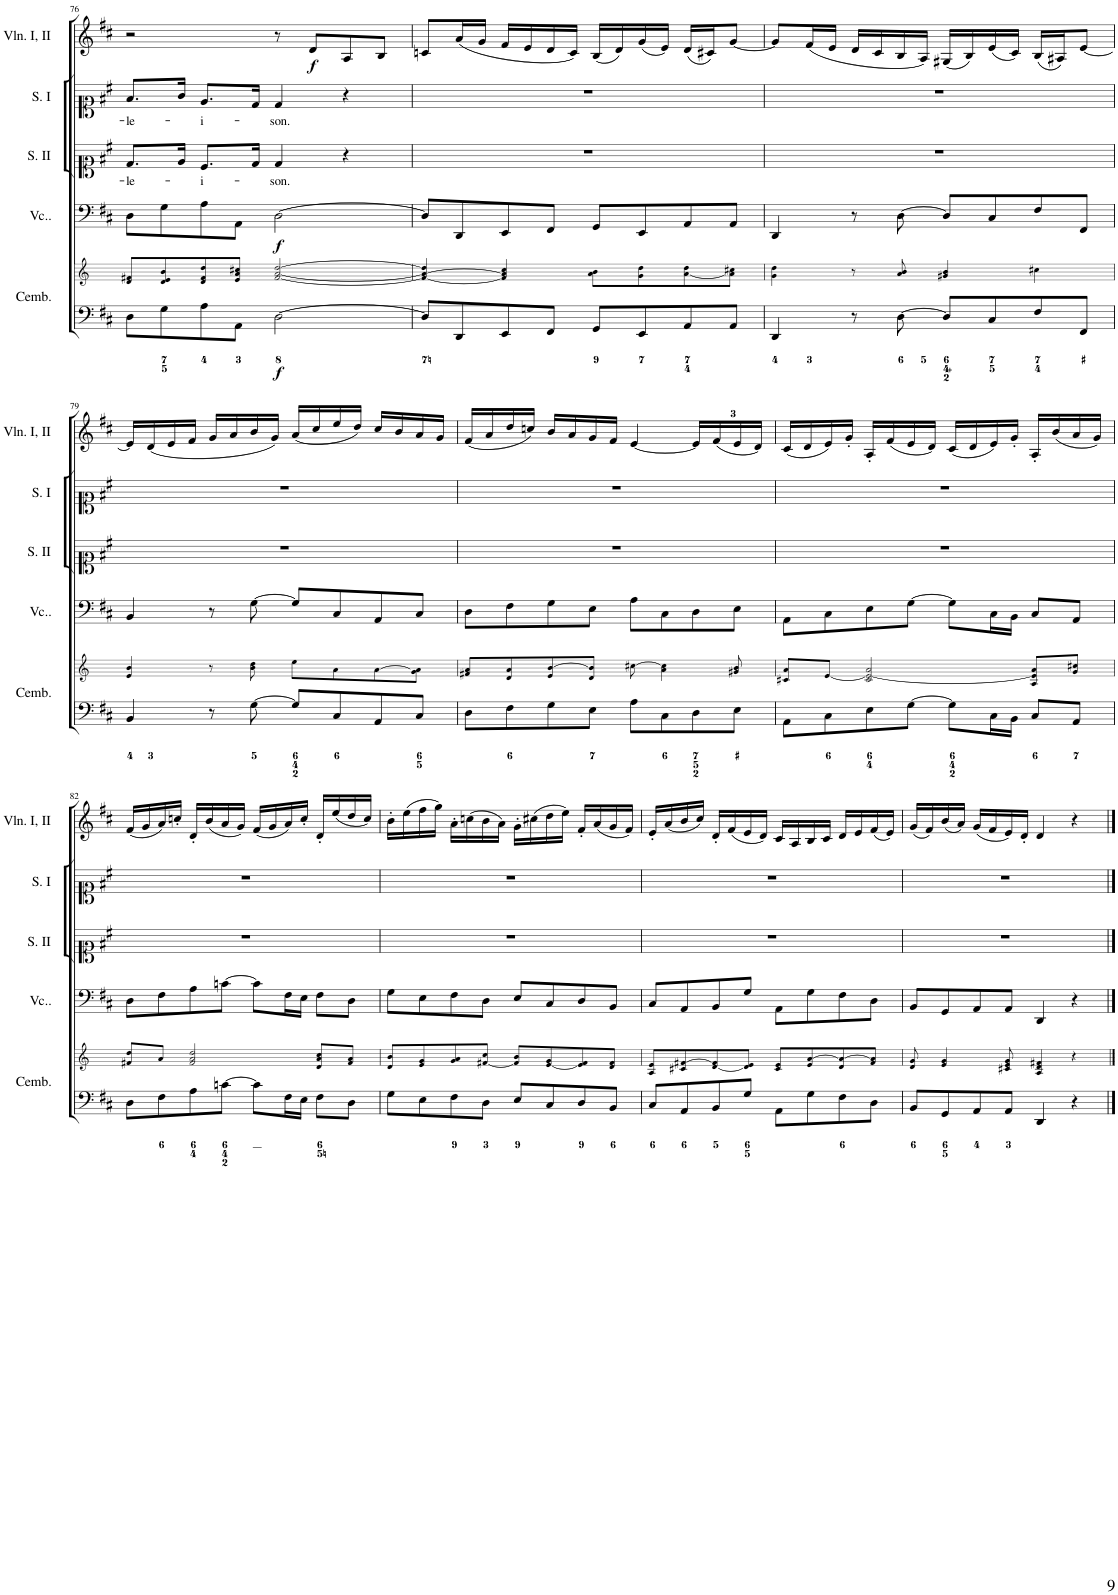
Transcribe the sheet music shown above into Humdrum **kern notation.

**kern	**kern	**dynam	**kern	**dynam	**kern	**text	**kern	**text	**kern	**dynam
*part5	*part5	*part5	*part4	*part4	*part3	*part3	*part2	*part2	*part1	*part1
*staff6	*staff5	*staff5/6	*staff4	*staff4	*staff3	*staff3	*staff2	*staff2	*staff1	*staff1
*I"Cembalo	*	*	*I"Violincello	*	*I"Soprano II	*	*I"Soprano I	*	*I"Violino I, II	*
*I'Cemb.	*	*	*I'Vc..	*	*I'S. II	*	*I'S. I	*	*I'Vln. I, II	*
!!LO:PB:g=z
*clefF4	*clefG2	*	*clefF4	*	*clefC1	*	*clefC1	*	*clefG2	*
*k[f#c#]	*	*	*k[f#c#]	*	*k[f#c#]	*	*k[f#c#]	*	*k[f#c#]	*
*M4/4	*M4/4	*	*M4/4	*	*M4/4	*	*M4/4	*	*M4/4	*
*met(c)	*met(c)	*	*met(c)	*	*met(c)	*	*met(c)	*	*met(c)	*
=76	=76	=76	=76	=76	=76	=76	=76	=76	=76	=76
!	!	!	!	!	!	!LO:LY:b	!	!LO:LY:b	!	!
8D\L	8d/ 8f#X/L	.	8D\L	.	8.d/L	-le-	8.f#/L	-le-	2r	.
8G\	8d/ 8e/ 8b/	.	8G\	.	.	.	.	.	.	.
.	.	.	.	.	16e/Jk	.	16g/Jk	.	.	.
!	!	!	!	!	!	!LO:LY:b	!	!LO:LY:b	!	!
8A\	8d/ 8f#/ 8dd/	.	8A\	.	8.c#/L	-i-	8.e/L	-i-	.	.
8AA\J	8e/ 8a/ 8cc#X/J	.	8AA\J	.	.	.	.	.	.	.
.	.	.	.	.	16d/Jk	.	16d/Jk	.	.	.
!	!	!LO:DY:b=2	!	!LO:DY:b	!	!LO:LY:b	!	!LO:LY:b	!	!
[2D\	[2f#/ [2a/ [2dd/	f	[2D\	f	4d/	-son.	4d/	-son.	8r	.
!	!	!	!	!	!	!	!	!	!	!LO:DY:b
.	.	.	.	.	.	.	.	.	8d/L	f
.	.	.	.	.	4r	.	4r	.	8A/	.
.	.	.	.	.	.	.	.	.	8B/J	.
=77	=77	=77	=77	=77	=77	=77	=77	=77	=77	=77
8D/L]	4f#/_ 4a/_ 4dd/]	.	8D/L]	.	1r	.	1r	.	8cn/L	.
8DD/	.	.	8DD/	.	.	.	.	.	(16a/L	.
.	.	.	.	.	.	.	.	.	16g/JJ	.
8EE/	4f#/] 4a/] 4cc/	.	8EE/	.	.	.	.	.	16f#/LL	.
.	.	.	.	.	.	.	.	.	16e/	.
8FF#/J	.	.	8FF#/J	.	.	.	.	.	16d/	.
.	.	.	.	.	.	.	.	.	16c/JJ)	.
8GG/L	8a\ 8b\L	.	8GG/L	.	.	.	.	.	(16B/LL	.
.	.	.	.	.	.	.	.	.	16d/)	.
8EE/	8g\ 8dd\	.	8EE/	.	.	.	.	.	(16g/	.
.	.	.	.	.	.	.	.	.	16e/JJ)	.
8AA/	[8a\ 8dd\	.	8AA/	.	.	.	.	.	(16d/LL	.
.	.	.	.	.	.	.	.	.	16c#X/J)	.
8AA/J	8a\] 8cc#X\J	.	8AA/J	.	.	.	.	.	[8g/J	.
=78	=78	=78	=78	=78	=78	=78	=78	=78	=78	=78
4DD/	4g\ 4dd\	.	4DD/	.	1r	.	1r	.	8g/L]	.
.	.	.	.	.	.	.	.	.	(16f#/L	.
.	.	.	.	.	.	.	.	.	16e/JJ	.
8r	8r	.	8r	.	.	.	.	.	16d/LL	.
.	.	.	.	.	.	.	.	.	16c#/	.
[8D\	8a/ 8b/	.	[8D\	.	.	.	.	.	16B/	.
.	.	.	.	.	.	.	.	.	16A/JJ)	.
8D/L]	4g#X/ 4b/	.	8D/L]	.	.	.	.	.	(16G#X/LL	.
.	.	.	.	.	.	.	.	.	16B/)	.
8C#/	.	.	8C#/	.	.	.	.	.	(16e/	.
.	.	.	.	.	.	.	.	.	16c#/JJ)	.
8F#/	4cc#X\	.	8F#/	.	.	.	.	.	(16B/LL	.
.	.	.	.	.	.	.	.	.	16A#X/J)	.
8FF#/J	.	.	8FF#/J	.	.	.	.	.	[8e/J	.
!!LO:LB:g=z
=79	=79	=79	=79	=79	=79	=79	=79	=79	=79	=79
*	*	*	*	*	*^	*	*^	*	*	*
4BB/	4e/ 4b/	.	4BB/	.	1r	4c#	.	1r	4c#	.	16e/LL]	.
.	.	.	.	.	.	.	.	.	.	.	(16d/	.
.	.	.	.	.	.	.	.	.	.	.	16e/	.
.	.	.	.	.	.	.	.	.	.	.	16f#/JJ	.
8r	8r	.	8r	.	.	2.ryy	.	.	2.ryy	.	16g/LL	.
.	.	.	.	.	.	.	.	.	.	.	16a/	.
[8G\	8b\ 8dd\	.	[8G\	.	.	.	.	.	.	.	16b/	.
.	.	.	.	.	.	.	.	.	.	.	16g/JJ)	.
8G/L]	8ee\L	.	8G/L]	.	.	.	.	.	.	.	(16a/LL	.
.	.	.	.	.	.	.	.	.	.	.	16cc#/	.
8C#/	8a\	.	8C#/	.	.	.	.	.	.	.	16ee/	.
.	.	.	.	.	.	.	.	.	.	.	16dd/JJ)	.
8AA/	[8a\	.	8AA/	.	.	.	.	.	.	.	16cc#/LL	.
.	.	.	.	.	.	.	.	.	.	.	16b/	.
8C#/J	8g\ 8a\]J	.	8C#/J	.	.	.	.	.	.	.	16a/	.
.	.	.	.	.	.	.	.	.	.	.	16g/JJ	.
*	*	*	*	*	*v	*v	*	*	*	*	*	*
*	*	*	*	*	*	*	*v	*v	*	*	*
=80	=80	=80	=80	=80	=80	=80	=80	=80	=80	=80
8D\L	8f#X/ 8a/L	.	8D\L	.	1r	.	1r	.	(16f#/LL	.
.	.	.	.	.	.	.	.	.	16a/	.
8F#\	8d/ 8a/	.	8F#\	.	.	.	.	.	16dd/	.
.	.	.	.	.	.	.	.	.	16ccn/JJ)	.
8G\	8e/ [8b/	.	8G\	.	.	.	.	.	16b/LL	.
.	.	.	.	.	.	.	.	.	16a/	.
8E\J	8d/ 8b/]J	.	8E\J	.	.	.	.	.	16g/	.
.	.	.	.	.	.	.	.	.	16f#/JJ	.
8A\L	[8cc#X\	.	8A\L	.	.	.	.	.	[4e/	.
8C#\	4a\ 4cc#\]	.	8C#\	.	.	.	.	.	.	.
8D\	.	.	8D\	.	.	.	.	.	16e/LL]	.
.	.	.	.	.	.	.	.	.	(16f#/	.
8E\J	8g#X/ 8b/	.	8E\J	.	.	.	.	.	16e/	.
.	.	.	.	.	.	.	.	.	16d/JJ)	.
=81	=81	=81	=81	=81	=81	=81	=81	=81	=81	=81
8AA\L	8c#X/ 8a/L	.	8AA\L	.	1r	.	1r	.	(16c#/LL	.
.	.	.	.	.	.	.	.	.	16d/	.
8C#\	[8e/J	.	8C#\	.	.	.	.	.	16e/)	.
.	.	.	.	.	.	.	.	.	16g'/JJ	.
8E\	2c#/ 2e/_ 2a/	.	8E\	.	.	.	.	.	16A'/LL	.
.	.	.	.	.	.	.	.	.	(16f#/	.
[8G\J	.	.	[8G\J	.	.	.	.	.	16e/	.
.	.	.	.	.	.	.	.	.	16d/JJ)	.
8G\L]	.	.	8G\L]	.	.	.	.	.	(16c#/LL	.
.	.	.	.	.	.	.	.	.	16d/	.
16C#\L	.	.	16C#\L	.	.	.	.	.	16e/)	.
16BB\JJ	.	.	16BB\JJ	.	.	.	.	.	16g'/JJ	.
8C#/L	8A/ 8e/] 8a/L	.	8C#/L	.	.	.	.	.	16A'/LL	.
.	.	.	.	.	.	.	.	.	(16b/	.
8AA/J	8g/ 8cc#X/J	.	8AA/J	.	.	.	.	.	16a/	.
.	.	.	.	.	.	.	.	.	16g/JJ)	.
!!LO:LB:g=z
=82	=82	=82	=82	=82	=82	=82	=82	=82	=82	=82
*	*	*	*	*	*^	*	*^	*	*	*
8D\L	8f#X/ 8dd/L	.	8D\L	.	1r	4c#	.	1r	4c#	.	(16f#/LL	.
.	.	.	.	.	.	.	.	.	.	.	16g/	.
8F#\	8a/J	.	8F#\	.	.	.	.	.	.	.	16a/)	.
.	.	.	.	.	.	.	.	.	.	.	16ccn'/JJ	.
8A\	2f#/ 2a/ 2dd/	.	8A\	.	.	2.ryy	.	.	2.ryy	.	16d'/LL	.
.	.	.	.	.	.	.	.	.	.	.	(16b/	.
[8cn\J	.	.	[8cn\J	.	.	.	.	.	.	.	16a/	.
.	.	.	.	.	.	.	.	.	.	.	16g/JJ)	.
8c\L]	.	.	8c\L]	.	.	.	.	.	.	.	(16f#/LL	.
.	.	.	.	.	.	.	.	.	.	.	16g/	.
16F#\L	.	.	16F#\L	.	.	.	.	.	.	.	16a/)	.
16E\JJ	.	.	16E\JJ	.	.	.	.	.	.	.	16cc'/JJ	.
8F#\L	8d/ 8a/ 8cc/L	.	8F#\L	.	.	.	.	.	.	.	16d'/LL	.
.	.	.	.	.	.	.	.	.	.	.	(16ee/	.
8D\J	8f#/ 8a/J	.	8D\J	.	.	.	.	.	.	.	16dd/	.
.	.	.	.	.	.	.	.	.	.	.	16cc/JJ)	.
*	*	*	*	*	*v	*v	*	*	*	*	*	*
*	*	*	*	*	*	*	*v	*v	*	*	*
=83	=83	=83	=83	=83	=83	=83	=83	=83	=83	=83
8G\L	8d/ 8b/L	.	8G\L	.	1r	.	1r	.	16b'\LL	.
.	.	.	.	.	.	.	.	.	(16ee\	.
8E\	8e/ 8g/	.	8E\	.	.	.	.	.	16ff#\	.
.	.	.	.	.	.	.	.	.	16gg\JJ)	.
8F#\	8g/ 8a/	.	8F#\	.	.	.	.	.	16a'\LL	.
.	.	.	.	.	.	.	.	.	(16ccn\	.
8D\J	[8f#X/ 8cc/J	.	8D\J	.	.	.	.	.	16b\	.
.	.	.	.	.	.	.	.	.	16a\JJ)	.
8E/L	8f#/] 8b/L	.	8E/L	.	.	.	.	.	16g'\LL	.
.	.	.	.	.	.	.	.	.	(16cc#X\	.
8C#/	[8e/ 8g/	.	8C#/	.	.	.	.	.	16dd\	.
.	.	.	.	.	.	.	.	.	16ee\JJ)	.
8D/	8e/] 8f#/	.	8D/	.	.	.	.	.	16f#'/LL	.
.	.	.	.	.	.	.	.	.	(16a/	.
8BB/J	8d/ 8f#/J	.	8BB/J	.	.	.	.	.	16g/	.
.	.	.	.	.	.	.	.	.	16f#/JJ)	.
=84	=84	=84	=84	=84	=84	=84	=84	=84	=84	=84
8C#/L	8A/ 8e/L	.	8C#/L	.	1r	.	1r	.	16e'/LL	.
.	.	.	.	.	.	.	.	.	(16a/	.
8AA/	8c#X/ [8f#X/	.	8AA/	.	.	.	.	.	16b/	.
.	.	.	.	.	.	.	.	.	16cc#/JJ)	.
8BB/	[8d/ 8f#/]	.	8BB/	.	.	.	.	.	16d'/LL	.
.	.	.	.	.	.	.	.	.	(16f#/	.
8G/J	8d/] 8e/J	.	8G/J	.	.	.	.	.	16e/	.
.	.	.	.	.	.	.	.	.	16d/JJ)	.
8AA\L	8c#/ 8e/L	.	8AA\L	.	.	.	.	.	16c#/LL	.
.	.	.	.	.	.	.	.	.	16A/	.
8G\	8e/ [8a/	.	8G\	.	.	.	.	.	16B/	.
.	.	.	.	.	.	.	.	.	16c#/JJ	.
8F#\	8d/ 8a/_	.	8F#\	.	.	.	.	.	16d/LL	.
.	.	.	.	.	.	.	.	.	16e/	.
8D\J	8f#/ 8a/]J	.	8D\J	.	.	.	.	.	(16f#/	.
.	.	.	.	.	.	.	.	.	16e/JJ)	.
=85	=85	=85	=85	=85	=85	=85	=85	=85	=85	=85
8BB/L	8d/ 8g/	.	8BB/L	.	1r	.	1r	.	(16g/LL	.
.	.	.	.	.	.	.	.	.	16f#/)	.
8GG/	4e/ 4g/	.	8GG/	.	.	.	.	.	(16b/	.
.	.	.	.	.	.	.	.	.	16a/JJ)	.
8AA/	.	.	8AA/	.	.	.	.	.	(16g/LL	.
.	.	.	.	.	.	.	.	.	16f#/	.
8AA/J	8c#X/ 8e/ 8g/	.	8AA/J	.	.	.	.	.	16e/)	.
.	.	.	.	.	.	.	.	.	16d'/JJ	.
4DD/	4A/ 4d/ 4f#X/	.	4DD/	.	.	.	.	.	4d/	.
4r	4r	.	4r	.	.	.	.	.	4r	.
==	==	==	==	==	==	==	==	==	==	==
*-	*-	*-	*-	*-	*-	*-	*-	*-	*-	*-
